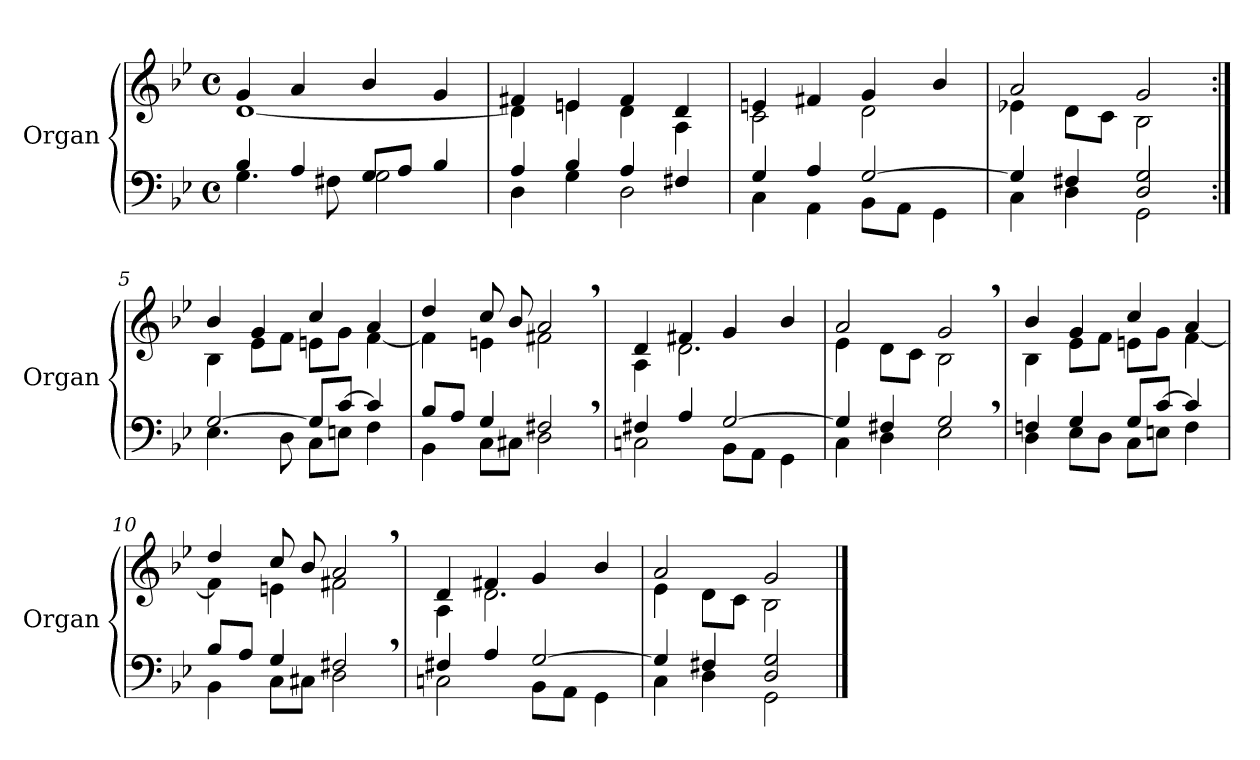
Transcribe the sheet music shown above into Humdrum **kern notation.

**kern	**kern
*part1	*part1
*staff2	*staff1
*I"Organ	*
*I'Organ	*
*clefF4	*clefG2
*k[b-e-]	*k[b-e-]
*M4/4	*M4/4
*met(c)	*met(c)
=1	=1
*^	*^
4B-/	4.G\	4g/	[<1d
4A/	.	4a/	.
.	8F#X\	.	.
8G/L	2G\	4b-/	.
8A/J	.	.	.
4B-/	.	4g/	.
=2	=2	=2	=2
4A/	4D\	4f#X/	4d\]
4B-/	4G\	4en/	4en\
4A/	2D\	4f#/	4d\
4F#X/	.	4d/	4A\
=3	=3	=3	=3
4G/	4C\	4en/	2c\
4A/	4AA\	4f#X/	.
[>2G/	8BB-\L	4g/	2d\
.	8AA\J	.	.
.	4GG\	4b-/	.
=4	=4	=4	=4
4G/]	4C\	2a/	4e-X\
4F#X/	4D\	.	8d\L
.	.	.	8c\J
2D/ 2G/	2GG\	2g/	2B-\
=5:|!	=5:|!	=5:|!	=5:|!
[>2G/	4.E-\	4b-/	4B-\
.	.	4g/	8e-\L
.	8D\	.	8f\J
8G/L]	8C\L	4cc/	8en\L
[>8c/J	8En\J	.	8g\J
4c/]	4F\	4a/	[<4f\
=6	=6	=6	=6
8B-/L	4BB-\	4dd/	4f\]
8A/J	.	.	.
4G/	8C\L	8cc/	4en\
.	8C#X\J	8b-/	.
2F#X,/	2D\	2a,/	2f#X\
=7	=7	=7	=7
4F#X/	2Cn\	4d/	4A\
4A/	.	4f#X/	2.d\
[>2G/	8BB-\L	4g/	.
.	8AA\J	.	.
.	4GG\	4b-/	.
=8	=8	=8	=8
4G/]	4C\	2a/	4e-\
4F#X/	4D\	.	8d\L
.	.	.	8c\J
2G,/	2E-\	2g,/	2B-\
=9	=9	=9	=9
4Fn/	4D\	4b-/	4B-\
4G/	8E-\L	4g/	8e-\L
.	8D\J	.	8f\J
8G/L	8C\L	4cc/	8en\L
[>8c/J	8En\J	.	8g\J
4c/]	4F\	4a/	[<4f\
=10	=10	=10	=10
8B-/L	4BB-\	4dd/	4f\]
8A/J	.	.	.
4G/	8C\L	8cc/	4en\
.	8C#X\J	8b-/	.
2F#X,/	2D\	2a,/	2f#X\
=11	=11	=11	=11
4F#X/	2Cn\	4d/	4A\
4A/	.	4f#X/	2.d\
[>2G/	8BB-\L	4g/	.
.	8AA\J	.	.
.	4GG\	4b-/	.
=12	=12	=12	=12
4G/]	4C\	2a/	4e-\
4F#X/	4D\	.	8d\L
.	.	.	8c\J
2D/ 2G/	2GG\	2g/	2B-\
*v	*v	*	*
*	*v	*v
==	==
*-	*-
